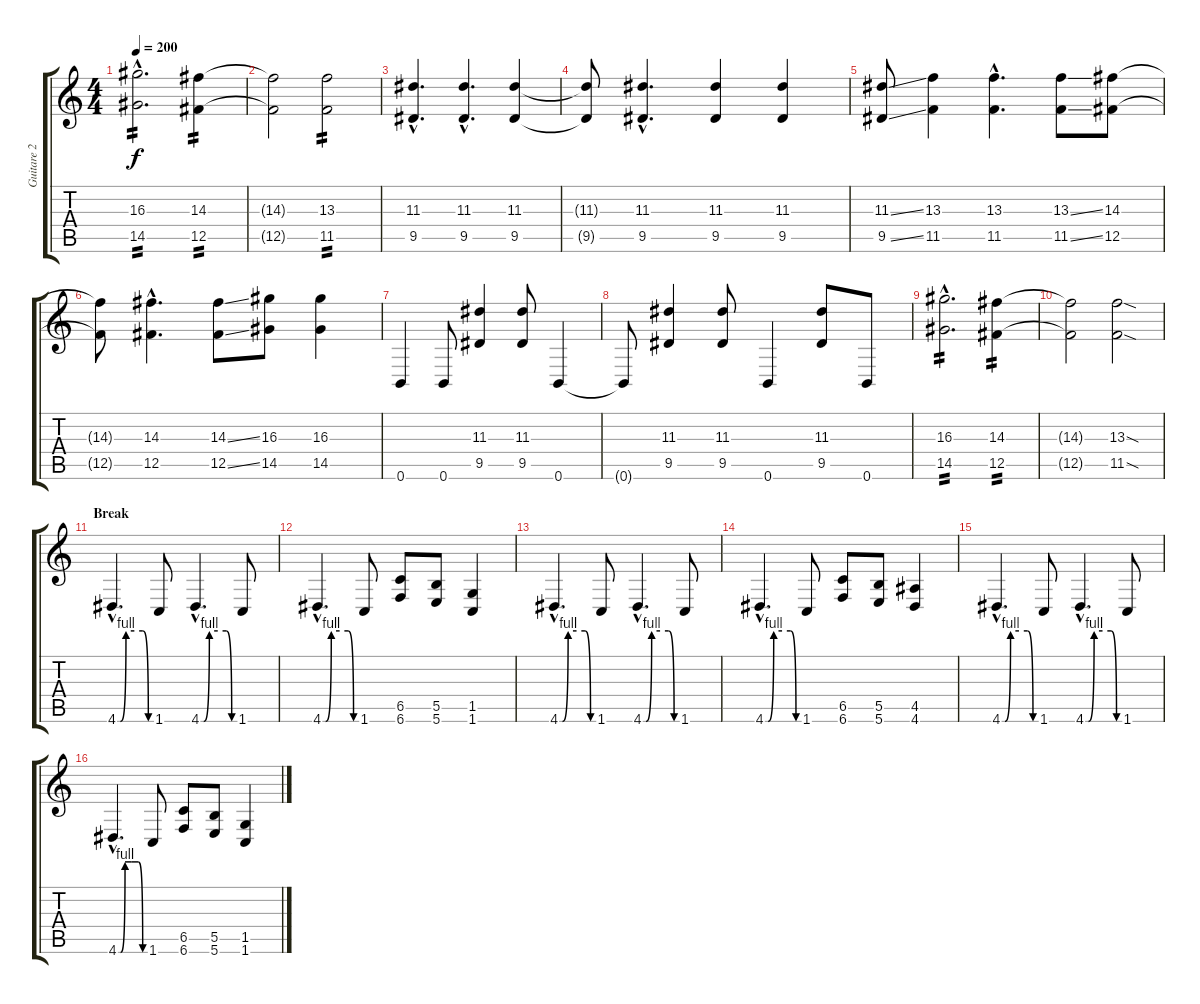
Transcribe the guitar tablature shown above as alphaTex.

\track ("Guitare 2" "Guitare 2") {instrument distortionguitar}
\staff {score tabs}
\tuning (Db4 Ab3 E3 B2 Gb2 B1) {hide}
\ts (4 4)
\tempo 200
\clef g2
\ks c
(16.3{hac} 14.5{hac}).2{d tp 2 dy f} (14.3 12.5).4{tp 2} |
(14.3{t} 12.5{t}).2 (13.3 11.5).2{tp 2} |
(11.3{hac} 9.5{hac}).4{d} (11.3{hac} 9.5{hac}).4{d} (11.3 9.5).4 |
(11.3{t} 9.5{t}).8 (11.3{hac} 9.5{hac}).4{d} (11.3 9.5).4 (11.3 9.5).4 |
(11.3{ss} 9.5{ss}).8 (13.3 11.5).4 (13.3{hac} 11.5{hac}).4{d} (13.3{ss} 11.5{ss}).8 (14.3 12.5).8 |
(14.3{t} 12.5{t}).8 (14.3{hac} 12.5{hac}).4{d} (14.3{ss} 12.5{ss}).8 (16.3 14.5).8 (16.3 14.5).4 |
0.6.4 0.6.8 (11.3 9.5).4 (11.3 9.5).8 0.6.4 |
0.6{t}.8 (11.3 9.5).4 (11.3 9.5).8 0.6.4 (11.3 9.5).8 0.6.8 |
(16.3{hac} 14.5{hac}).2{d tp 2} (14.3 12.5).4{tp 2} |
(14.3{t} 12.5{t}).2 (13.3{sod} 11.5{sod}).2 |
\section ("" "Break")
4.6{be (custom 0 0 5 0 15 4 30 4 45 4 55 0 60 0) hac}.4{d} 1.6.8 4.6{be (custom 0 0 5 0 15 4 30 4 45 4 55 0 60 0) hac}.4{d} 1.6.8 |
4.6{be (custom 0 0 5 0 15 4 30 4 45 4 55 0 60 0) hac}.4{d} 1.6.8 (6.5 6.6).8 (5.5 5.6).8 (1.5 1.6).4 |
4.6{be (custom 0 0 5 0 15 4 30 4 45 4 55 0 60 0) hac}.4{d} 1.6.8 4.6{be (custom 0 0 5 0 15 4 30 4 45 4 55 0 60 0) hac}.4{d} 1.6.8 |
4.6{be (custom 0 0 5 0 15 4 30 4 45 4 55 0 60 0) hac}.4{d} 1.6.8 (6.5 6.6).8 (5.5 5.6).8 (4.5 4.6).4 |
4.6{be (custom 0 0 5 0 15 4 30 4 45 4 55 0 60 0) hac}.4{d} 1.6.8 4.6{be (custom 0 0 5 0 15 4 30 4 45 4 55 0 60 0) hac}.4{d} 1.6.8 |
4.6{be (custom 0 0 5 0 15 4 30 4 45 4 55 0 60 0) hac}.4{d} 1.6.8 (6.5 6.6).8 (5.5 5.6).8 (1.5 1.6).4
